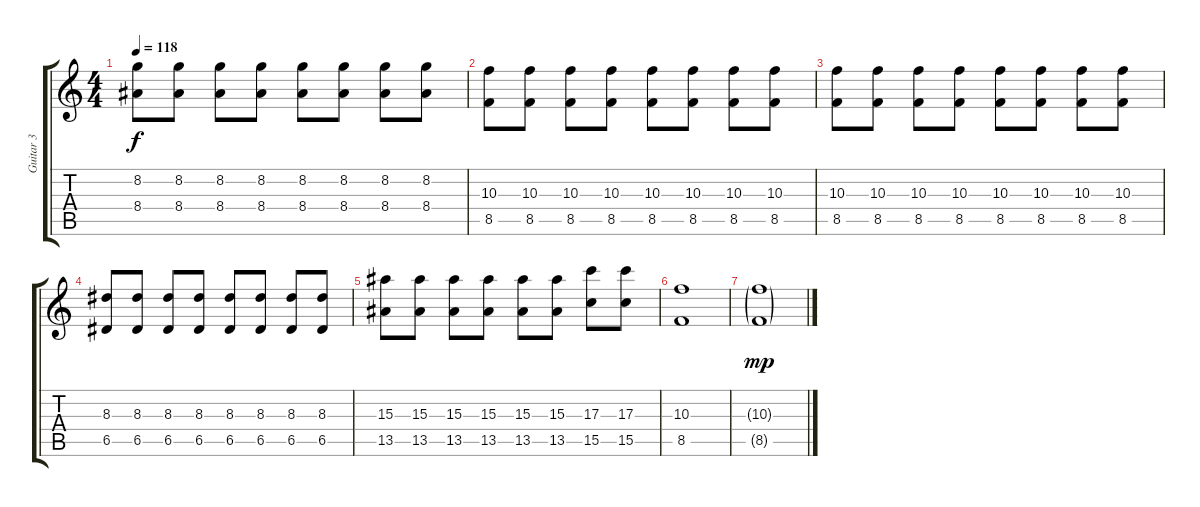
\track ("Guitar 3" "Guitar 3") {instrument distortionguitar}
\staff {score tabs}
\tuning (E4 B3 G3 D3 A2 E2) {hide}
\ts (4 4)
\tempo 118
\clef g2
\ks c
(8.2 8.4).8{dy f} (8.2 8.4).8 (8.2 8.4).8 (8.2 8.4).8 (8.2 8.4).8 (8.2 8.4).8 (8.2 8.4).8 (8.2 8.4).8 |
(10.3 8.5).8 (10.3 8.5).8 (10.3 8.5).8 (10.3 8.5).8 (10.3 8.5).8 (10.3 8.5).8 (10.3 8.5).8 (10.3 8.5).8 |
(10.3 8.5).8 (10.3 8.5).8 (10.3 8.5).8 (10.3 8.5).8 (10.3 8.5).8 (10.3 8.5).8 (10.3 8.5).8 (10.3 8.5).8 |
(8.3 6.5).8 (8.3 6.5).8 (8.3 6.5).8 (8.3 6.5).8 (8.3 6.5).8 (8.3 6.5).8 (8.3 6.5).8 (8.3 6.5).8 |
(15.3 13.5).8 (15.3 13.5).8 (15.3 13.5).8 (15.3 13.5).8 (15.3 13.5).8 (15.3 13.5).8 (17.3 15.5).8 (17.3 15.5).8 |
(10.3 8.5).1 |
(10.3{g} 8.5{g}).1{dy mp}
